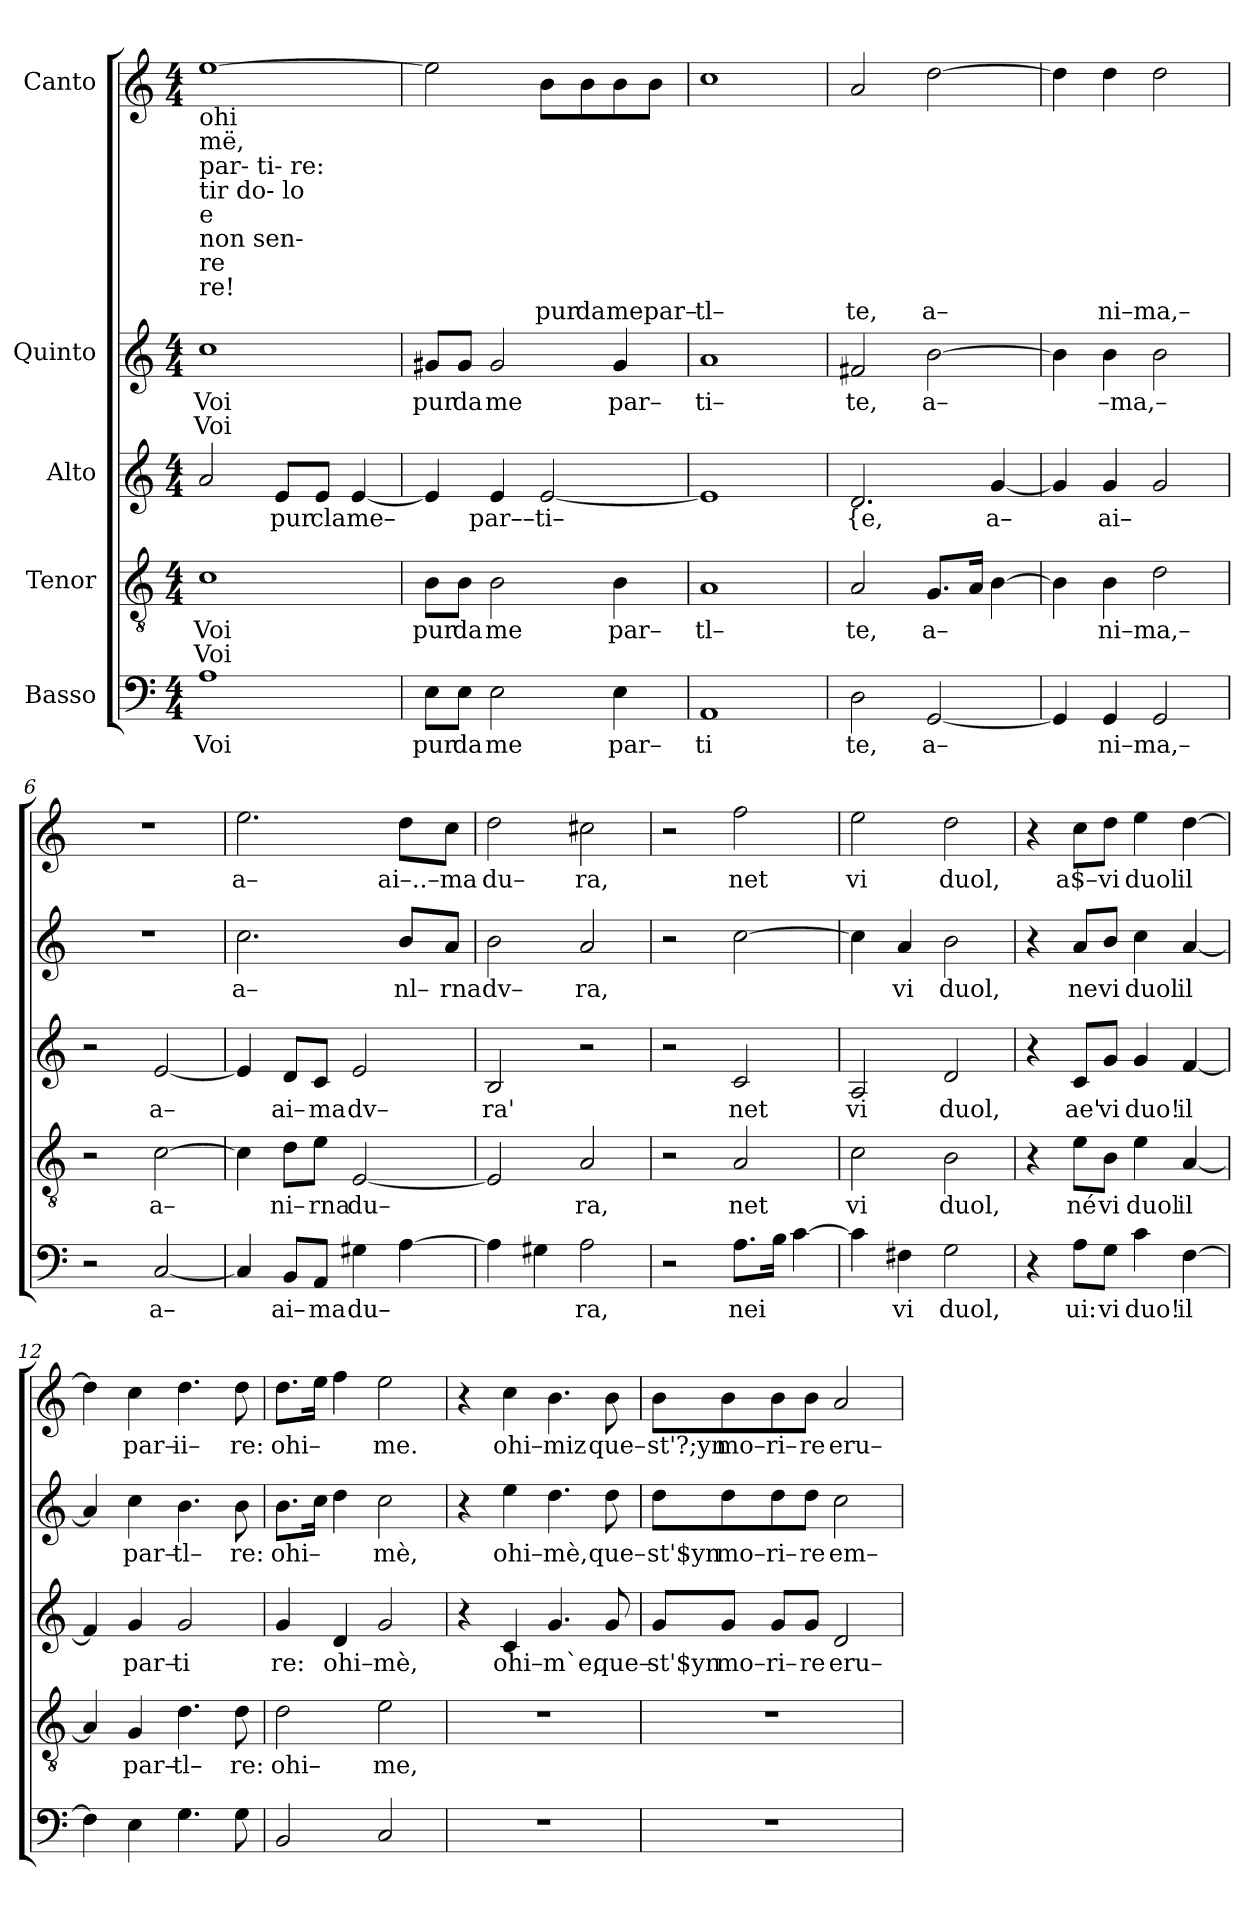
**kern	**text	**kern	**text	**text	**kern	**text	**kern	**text	**text	**kern	**text
*part5	*part5	*part4	*part4	*part4	*part3	*part3	*part2	*part2	*part2	*part1	*part1
*staff5	*staff5	*staff4	*staff4	*staff4	*staff3	*staff3	*staff2	*staff2	*staff2	*staff1	*staff1
*I"Basso	*	*I"Tenor	*	*	*I"Alto	*	*I"Quinto	*	*	*I"Canto	*
*clefF4	*	*clefGv2	*	*	*clefG2	*	*clefG2	*	*	*clefG2	*
*k[]	*	*k[]	*	*	*k[]	*	*k[]	*	*	*k[]	*
*M4/4	*	*M4/4	*	*	*M4/4	*	*M4/4	*	*	*M4/4	*
*MM120	*	*MM120	*	*	*MM120	*	*MM120	*	*	*MM120	*
=1	=1	=1	=1	=1	=1	=1	=1	=1	=1	=1	=1
!	!	!	!	!	!	!	!	!	!	!LO:TX:b:t=ohi	!
!	!	!	!	!	!	!	!	!	!	!LO:TX:b:t=më,	!
!	!	!	!	!	!	!	!	!	!	!LO:TX:b:t=par- ti- re&colon;	!
!	!	!	!	!	!	!	!	!	!	!LO:TX:b:t=tir do- lo	!
!	!	!	!	!	!	!	!	!	!	!LO:TX:b:t=e	!
!	!	!	!	!	!	!	!	!	!	!LO:TX:b:t=non sen-	!
!	!	!	!	!	!	!	!	!	!	!LO:TX:b:t=re	!
!	!	!	!	!	!	!	!	!	!	!LO:TX:b:t=re!	!
!	!LO:LY:b	!	!LO:LY:b	!LO:LY:b	!	!	!	!LO:LY:b	!LO:LY:b	!	!
1A	Voi	1c	Voi	Voi	2a/	.	1cc	Voi	Voi	[1ee	.
!	!	!	!	!	!	!LO:LY:b	!	!	!	!	!
.	.	.	.	.	8e/L	pur	.	.	.	.	.
!	!	!	!	!	!	!LO:LY:b	!	!	!	!	!
.	.	.	.	.	8e/J	cla	.	.	.	.	.
!	!	!	!	!	!	!LO:LY:b	!	!	!	!	!
.	.	.	.	.	[4e/	me–	.	.	.	.	.
=2	=2	=2	=2	=2	=2	=2	=2	=2	=2	=2	=2
!	!LO:LY:b	!	!LO:LY:b	!	!	!	!	!LO:LY:b	!	!	!
8E\L	pur	8B\L	pur	.	4e/]	.	8g#X/L	pur	.	2ee\]	.
!	!LO:LY:b	!	!LO:LY:b	!	!	!	!	!LO:LY:b	!	!	!
8E\J	da	8B\J	da	.	.	.	8g#/J	da	.	.	.
!	!LO:LY:b	!	!LO:LY:b	!	!	!LO:LY:b	!	!LO:LY:b	!	!	!
2E\	me	2B\	me	.	4e/	par––ti–	2g#/	me	.	.	.
!	!	!	!	!	!	!	!	!	!	!	!LO:LY:b
.	.	.	.	.	[2e/	.	.	.	.	8b\L	pur
!	!	!	!	!	!	!	!	!	!	!	!LO:LY:b
.	.	.	.	.	.	.	.	.	.	8b\	da
!	!LO:LY:b	!	!LO:LY:b	!	!	!	!	!LO:LY:b	!	!	!LO:LY:b
4E\	par–	4B\	par–	.	.	.	4g#/	par–	.	8b\	me
!	!	!	!	!	!	!	!	!	!	!	!LO:LY:b
.	.	.	.	.	.	.	.	.	.	8b\J	par–
=3	=3	=3	=3	=3	=3	=3	=3	=3	=3	=3	=3
!	!LO:LY:b	!	!LO:LY:b	!	!	!	!	!LO:LY:b	!	!	!LO:LY:b
1AA	ti	1A	tl–	.	1e]	.	1a	ti–	.	1cc	tl–
=4	=4	=4	=4	=4	=4	=4	=4	=4	=4	=4	=4
!	!LO:LY:b	!	!LO:LY:b	!	!	!LO:LY:b	!	!LO:LY:b	!	!	!LO:LY:b
2D\	te,	2A/	te,	.	2.d/	{e,	2f#X/	te,	.	2a/	te,
!	!LO:LY:b	!	!LO:LY:b	!	!	!	!	!LO:LY:b	!	!	!LO:LY:b
[2GG/	a–	8.G/L	a–	.	.	.	[2b\	a–	.	[2dd\	a–
.	.	16A/Jk	.	.	.	.	.	.	.	.	.
!	!	!	!	!	!	!LO:LY:b	!	!	!	!	!
.	.	[4B\	.	.	[4g/	a–	.	.	.	.	.
=5	=5	=5	=5	=5	=5	=5	=5	=5	=5	=5	=5
4GG/]	.	4B\]	.	.	4g/]	.	4b\]	.	.	4dd\]	.
!	!LO:LY:b	!	!LO:LY:b	!	!	!LO:LY:b	!	!LO:LY:b	!	!	!LO:LY:b
4GG/	ni–ma,–	4B\	ni–ma,–	.	4g/	ai–	4b\	–ma,–	.	4dd\	ni–ma,–
2GG/	.	2d\	.	.	2g/	.	2b\	.	.	2dd\	.
=6	=6	=6	=6	=6	=6	=6	=6	=6	=6	=6	=6
2r	.	2r	.	.	2r	.	1r	.	.	1r	.
!	!LO:LY:b	!	!LO:LY:b	!	!	!LO:LY:b	!	!	!	!	!
[2C/	a–	[2c\	a–	.	[2e/	a–	.	.	.	.	.
=7	=7	=7	=7	=7	=7	=7	=7	=7	=7	=7	=7
!	!	!	!	!	!	!	!	!LO:LY:b	!	!	!LO:LY:b
4C/]	.	4c\]	.	.	4e/]	.	2.cc\	a–	.	2.ee\	a–
!	!LO:LY:b	!	!LO:LY:b	!	!	!LO:LY:b	!	!	!	!	!
8BB/L	ai–	8d\L	ni–	.	8d/L	ai–	.	.	.	.	.
!	!LO:LY:b	!	!LO:LY:b	!	!	!LO:LY:b	!	!	!	!	!
8AA/J	ma	8e\J	rna	.	8c/J	ma	.	.	.	.	.
!	!LO:LY:b	!	!LO:LY:b	!	!	!LO:LY:b	!	!	!	!	!
4G#X\	du–	[2E/	du–	.	2e/	dv–	.	.	.	.	.
!	!	!	!	!	!	!	!	!LO:LY:b	!	!	!LO:LY:b
[4A\	.	.	.	.	.	.	8b/L	nl–	.	8dd\L	ai–..–
!	!	!	!	!	!	!	!	!LO:LY:b	!	!	!LO:LY:b
.	.	.	.	.	.	.	8a/J	rna	.	8cc\J	ma
=8	=8	=8	=8	=8	=8	=8	=8	=8	=8	=8	=8
!	!	!	!	!	!	!LO:LY:b	!	!LO:LY:b	!	!	!LO:LY:b
4A\]	.	2E/]	.	.	2B/	ra'	2b\	dv–	.	2dd\	du–
4G#X\	.	.	.	.	.	.	.	.	.	.	.
!	!LO:LY:b	!	!LO:LY:b	!	!	!	!	!LO:LY:b	!	!	!LO:LY:b
2A\	ra,	2A/	ra,	.	2r	.	2a/	ra,	.	2cc#X\	ra,
=9	=9	=9	=9	=9	=9	=9	=9	=9	=9	=9	=9
2r	.	2r	.	.	2r	.	2r	.	.	2r	.
!	!LO:LY:b	!	!LO:LY:b	!	!	!LO:LY:b	!	!	!	!	!LO:LY:b
8.A\L	nei	2A/	net	.	2c/	net	[2cc\	.	.	2ff\	net
16B\Jk	.	.	.	.	.	.	.	.	.	.	.
[4c\	.	.	.	.	.	.	.	.	.	.	.
=10	=10	=10	=10	=10	=10	=10	=10	=10	=10	=10	=10
!	!	!	!LO:LY:b	!	!	!LO:LY:b	!	!	!	!	!LO:LY:b
4c\]	.	2c\	vi	.	2A/	vi	4cc\]	.	.	2ee\	vi
!	!LO:LY:b	!	!	!	!	!	!	!LO:LY:b	!	!	!
4F#X\	vi	.	.	.	.	.	4a/	vi	.	.	.
!	!LO:LY:b	!	!LO:LY:b	!	!	!LO:LY:b	!	!LO:LY:b	!	!	!LO:LY:b
2G\	duol,	2B\	duol,	.	2d/	duol,	2b\	duol,	.	2dd\	duol,
=11	=11	=11	=11	=11	=11	=11	=11	=11	=11	=11	=11
4r	.	4r	.	.	4r	.	4r	.	.	4r	.
!	!LO:LY:b	!	!LO:LY:b	!	!	!LO:LY:b	!	!LO:LY:b	!	!	!LO:LY:b
8A\L	ui:	8e\L	né	.	8c/L	ae'	8a/L	ne	.	8cc\L	a$–
!	!LO:LY:b	!	!LO:LY:b	!	!	!LO:LY:b	!	!LO:LY:b	!	!	!LO:LY:b
8G\J	vi	8B\J	vi	.	8g/J	vi	8b/J	vi	.	8dd\J	vi
!	!LO:LY:b	!	!LO:LY:b	!	!	!LO:LY:b	!	!LO:LY:b	!	!	!LO:LY:b
4c\	duo!	4e\	duol	.	4g/	duo!	4cc\	duol	.	4ee\	duol
!	!LO:LY:b	!	!LO:LY:b	!	!	!LO:LY:b	!	!LO:LY:b	!	!	!LO:LY:b
[4F\	il	[4A/	il	.	[4f/	il	[4a/	il	.	[4dd\	il
=12	=12	=12	=12	=12	=12	=12	=12	=12	=12	=12	=12
4F\]	.	4A/]	.	.	4f/]	.	4a/]	.	.	4dd\]	.
!	!	!	!LO:LY:b	!	!	!LO:LY:b	!	!LO:LY:b	!	!	!LO:LY:b
4E\	.	4G/	par–	.	4g/	par–	4cc\	par–	.	4cc\	par–
!	!	!	!LO:LY:b	!	!	!LO:LY:b	!	!LO:LY:b	!	!	!LO:LY:b
4.G\	.	4.d\	tl–	.	2g/	ti	4.b\	tl–	.	4.dd\	ii–
!	!	!	!LO:LY:b	!	!	!	!	!LO:LY:b	!	!	!LO:LY:b
8G\	.	8d\	re:	.	.	.	8b\	re:	.	8dd\	re:
=13	=13	=13	=13	=13	=13	=13	=13	=13	=13	=13	=13
!	!	!	!LO:LY:b	!	!	!LO:LY:b	!	!LO:LY:b	!	!	!LO:LY:b
2BB/	.	2d\	ohi–	.	4g/	re:	8.b\L	ohi–	.	8.dd\L	ohi–
.	.	.	.	.	.	.	16cc\Jk	.	.	16ee\Jk	.
!	!	!	!	!	!	!LO:LY:b	!	!	!	!	!
.	.	.	.	.	4d/	ohi–	4dd\	.	.	4ff\	.
!	!	!	!LO:LY:b	!	!	!LO:LY:b	!	!LO:LY:b	!	!	!LO:LY:b
2C/	.	2e\	me,	.	2g/	mè,	2cc\	mè,	.	2ee\	me.
=14	=14	=14	=14	=14	=14	=14	=14	=14	=14	=14	=14
1r	.	1r	.	.	4r	.	4r	.	.	4r	.
!	!	!	!	!	!	!LO:LY:b	!	!LO:LY:b	!	!	!LO:LY:b
.	.	.	.	.	4c/	ohi–	4ee\	ohi–	.	4cc\	ohi–
!	!	!	!	!	!	!LO:LY:b	!	!LO:LY:b	!	!	!LO:LY:b
.	.	.	.	.	4.g/	m`e,	4.dd\	mè,	.	4.b\	miz
!	!	!	!	!	!	!LO:LY:b	!	!LO:LY:b	!	!	!LO:LY:b
.	.	.	.	.	8g/	que–	8dd\	que–	.	8b\	que–
=15	=15	=15	=15	=15	=15	=15	=15	=15	=15	=15	=15
!	!	!	!	!	!	!LO:LY:b	!	!LO:LY:b	!	!	!LO:LY:b
1r	.	1r	.	.	8g/L	st'$yn	8dd\L	st'$yn	.	8b\L	st'?;yn
!	!	!	!	!	!	!LO:LY:b	!	!LO:LY:b	!	!	!LO:LY:b
.	.	.	.	.	8g/J	mo–	8dd\	mo–	.	8b\	mo–
!	!	!	!	!	!	!LO:LY:b	!	!LO:LY:b	!	!	!LO:LY:b
.	.	.	.	.	8g/L	ri–	8dd\	ri–	.	8b\	ri–
!	!	!	!	!	!	!LO:LY:b	!	!LO:LY:b	!	!	!LO:LY:b
.	.	.	.	.	8g/J	re	8dd\J	re	.	8b\J	re
!	!	!	!	!	!	!LO:LY:b	!	!LO:LY:b	!	!	!LO:LY:b
.	.	.	.	.	2d/	eru–	2cc\	em–	.	2a/	eru–
=	=	=	=	=	=	=	=	=	=	=	=
*-	*-	*-	*-	*-	*-	*-	*-	*-	*-	*-	*-
